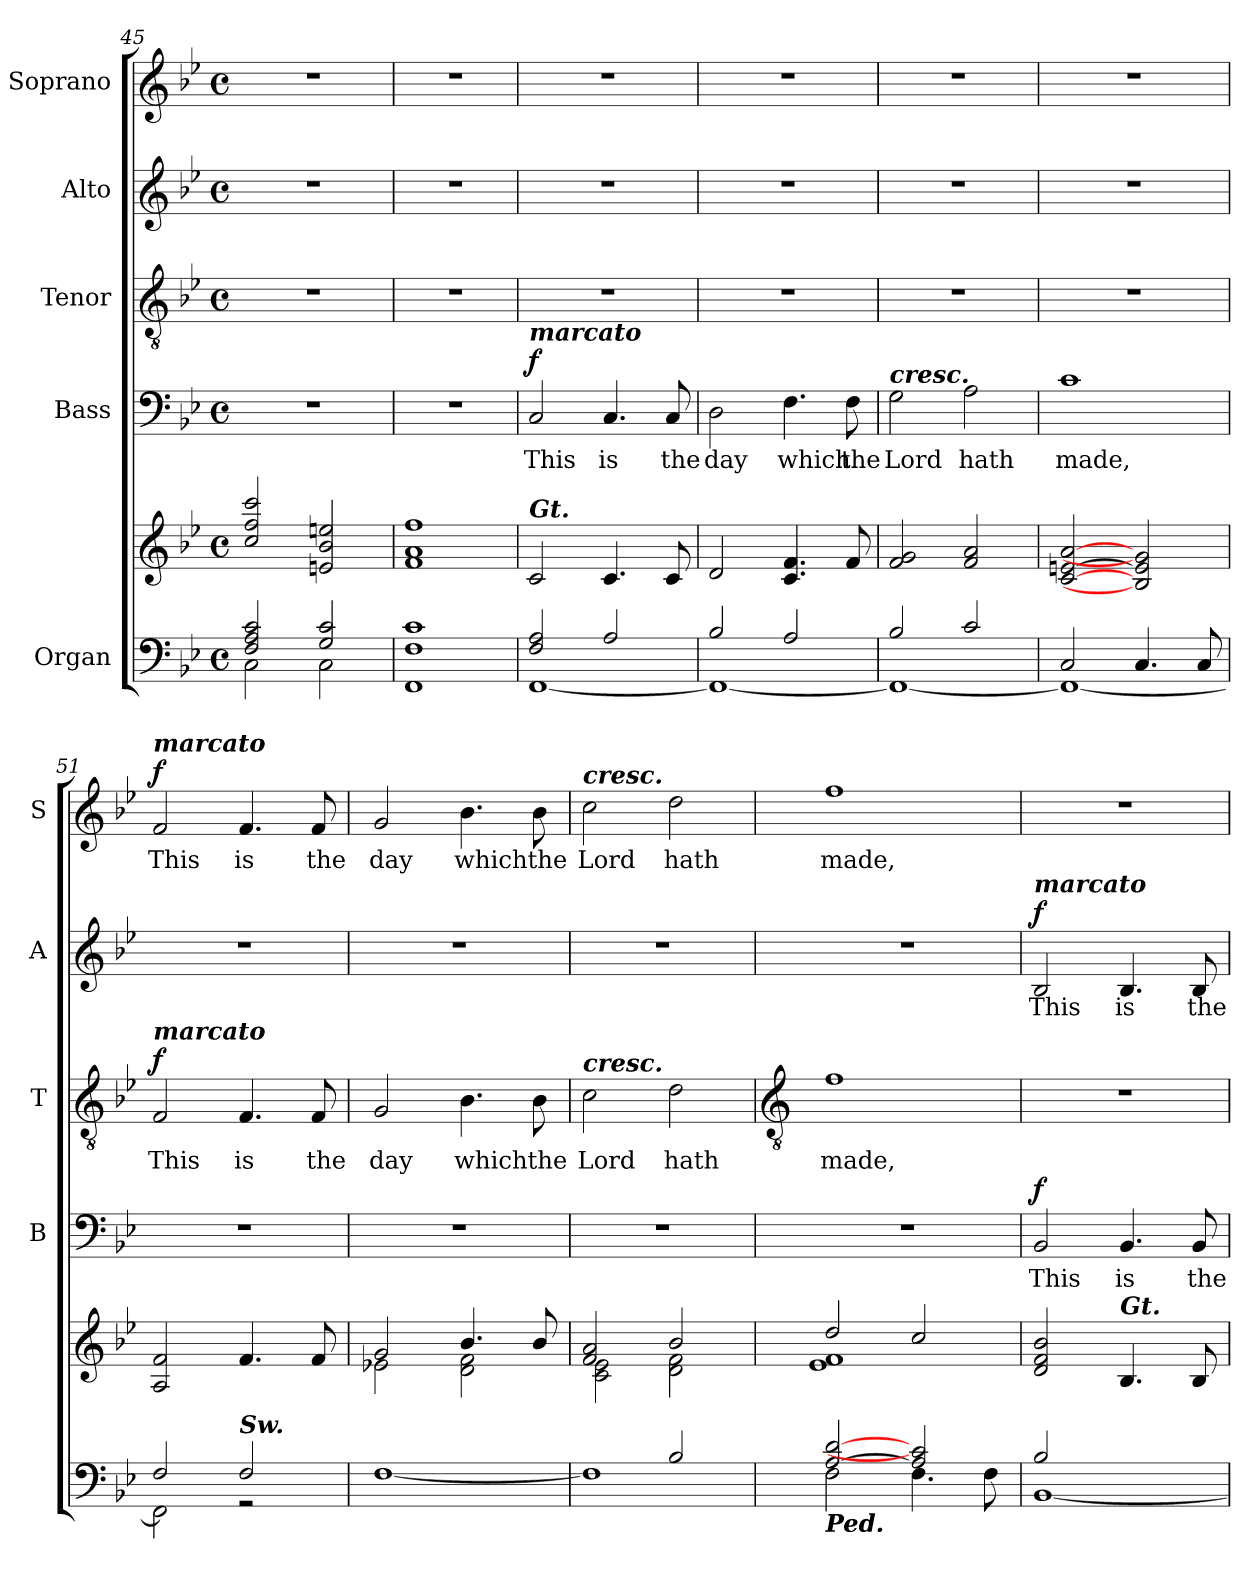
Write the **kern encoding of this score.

**kern	**kern	**dynam	**kern	**text	**dynam	**kern	**text	**dynam	**kern	**text	**dynam	**kern	**text	**dynam
*part5	*part5	*part5	*part4	*part4	*part4	*part3	*part3	*part3	*part2	*part2	*part2	*part1	*part1	*part1
*staff6	*staff5	*staff5/6	*staff4	*staff4	*staff4	*staff3	*staff3	*staff3	*staff2	*staff2	*staff2	*staff1	*staff1	*staff1
*I"Organ	*	*	*I"Bass	*	*	*I"Tenor	*	*	*I"Alto	*	*	*I"Soprano	*	*
*	*	*	*I'B	*	*	*I'T	*	*	*I'A	*	*	*I'S	*	*
!!LO:LB:g=z
*clefF4	*clefG2	*	*clefF4	*	*	*clefGv2	*	*	*clefG2	*	*	*clefG2	*	*
*k[b-e-]	*k[b-e-]	*	*k[b-e-]	*	*	*k[b-e-]	*	*	*k[b-e-]	*	*	*k[b-e-]	*	*
*B-:	*B-:	*	*B-:	*	*	*B-:	*	*	*B-:	*	*	*B-:	*	*
*M4/4	*M4/4	*	*M4/4	*	*	*M4/4	*	*	*M4/4	*	*	*M4/4	*	*
*met(c)	*met(c)	*	*met(c)	*	*	*met(c)	*	*	*met(c)	*	*	*met(c)	*	*
=45	=45	=45	=45	=45	=45	=45	=45	=45	=45	=45	=45	=45	=45	=45
*^	*^	*	*	*	*	*	*	*	*	*	*	*	*	*
2F/ 2A/ 2c/	2C\	2cc 2ff 2ccc	1ryy	.	1r	.	.	1r	.	.	1r	.	.	1r	.	.
2G/ 2c/	2C\	2en 2b- 2een	.	.	.	.	.	.	.	.	.	.	.	.	.	.
=46	=46	=46	=46	=46	=46	=46	=46	=46	=46	=46	=46	=46	=46	=46	=46	=46
1F/ 1c/	1FF\	1f 1a 1ff	1ryy	.	1r	.	.	1r	.	.	1r	.	.	1r	.	.
=47	=47	=47	=47	=47	=47	=47	=47	=47	=47	=47	=47	=47	=47	=47	=47	=47
!	!	!	!	!	!LO:TX:a:Bi:t=marcato	!	!	!	!	!	!	!	!	!	!	!
!	!	!LO:TX:a:Bi:t=Gt.	!	!	!	!	!	!	!	!	!	!	!	!	!	!
!	!	!	!	!LO:DY:b=2	!	!LO:LY:b	!	!	!	!	!	!	!	!	!	!
!	!	!	!	!LO:DY:n=1:b=2	!	!	!	!	!	!	!	!	!	!	!	!
!	!	!	!	!LO:DY:n=2:b	!	!	!LO:DY:b	!	!	!	!	!	!	!	!	!
2F/ 2A/	[1FF\	2c	1ryy	mf mf mf	2C	This	f	1r	.	.	1r	.	.	1r	.	.
!	!	!	!	!	!	!LO:LY:b	!	!	!	!	!	!	!	!	!	!
2A/	.	4.c	.	.	4.C	is	.	.	.	.	.	.	.	.	.	.
!	!	!	!	!	!	!LO:LY:b	!	!	!	!	!	!	!	!	!	!
.	.	8c	.	.	8C	the	.	.	.	.	.	.	.	.	.	.
=48	=48	=48	=48	=48	=48	=48	=48	=48	=48	=48	=48	=48	=48	=48	=48	=48
!	!	!	!	!	!	!LO:LY:b	!	!	!	!	!	!	!	!	!	!
2B-/	1FF\_	2d	1ryy	.	2D	day	.	1r	.	.	1r	.	.	1r	.	.
!	!	!	!	!	!	!LO:LY:b	!	!	!	!	!	!	!	!	!	!
2A/	.	4.c 4.f	.	.	4.F	which	.	.	.	.	.	.	.	.	.	.
!	!	!	!	!	!	!LO:LY:b	!	!	!	!	!	!	!	!	!	!
.	.	8f	.	.	8F	the	.	.	.	.	.	.	.	.	.	.
=49	=49	=49	=49	=49	=49	=49	=49	=49	=49	=49	=49	=49	=49	=49	=49	=49
!	!	!	!	!	!LO:TX:a:Bi:t=cresc.	!	!	!	!	!	!	!	!	!	!	!
!	!	!	!	!	!	!LO:LY:b	!	!	!	!	!	!	!	!	!	!
2B-/	1FF\_	2f 2g	1ryy	.	2G	Lord	.	1r	.	.	1r	.	.	1r	.	.
!	!	!	!	!	!	!LO:LY:b	!	!	!	!	!	!	!	!	!	!
2c/	.	2f 2a	.	.	2A	hath	.	.	.	.	.	.	.	.	.	.
=50	=50	=50	=50	=50	=50	=50	=50	=50	=50	=50	=50	=50	=50	=50	=50	=50
!	!	!	!	!	!	!LO:LY:b	!	!	!	!	!	!	!	!	!	!
2C/	1FF\_	[2c [2en [2a	1ryy	.	1c	made,	.	1r	.	.	1r	.	.	1r	.	.
4.C/	.	2B-] 2e] 2g]	.	.	.	.	.	.	.	.	.	.	.	.	.	.
8C/	.	.	.	.	.	.	.	.	.	.	.	.	.	.	.	.
=51	=51	=51	=51	=51	=51	=51	=51	=51	=51	=51	=51	=51	=51	=51	=51	=51
!	!	!	!	!	!	!	!	!	!	!	!	!	!	!LO:TX:a:Bi:t=marcato	!	!
!	!	!	!	!	!	!	!	!LO:TX:a:Bi:t=marcato	!	!	!	!	!	!	!	!
!	!	!	!	!	!	!	!	!	!LO:LY:b	!LO:DY:b	!	!	!	!	!LO:LY:b	!LO:DY:b
2F/	2FF\]	2A 2f	1ryy	.	1r	.	.	2F	This	f	1r	.	.	2f	This	f
!	!	!LO:TX:b:Bi:t=Sw.	!	!	!	!	!	!	!	!	!	!	!	!	!	!
!	!	!	!	!	!	!	!	!	!LO:LY:b	!	!	!	!	!	!LO:LY:b	!
2F/	2r	4.f	.	.	.	.	.	4.F	is	.	.	.	.	4.f	is	.
!	!	!	!	!	!	!	!	!	!LO:LY:b	!	!	!	!	!	!LO:LY:b	!
.	.	8f	.	.	.	.	.	8F	the	.	.	.	.	8f	the	.
=52	=52	=52	=52	=52	=52	=52	=52	=52	=52	=52	=52	=52	=52	=52	=52	=52
!	!	!	!	!	!	!	!	!	!LO:LY:b	!	!	!	!	!	!LO:LY:b	!
1ryy	[1F\	2g	2e-X\	.	1r	.	.	2G	day	.	1r	.	.	2g	day	.
!	!	!	!	!	!	!	!	!	!LO:LY:b	!	!	!	!	!	!LO:LY:b	!
.	.	4.b-/	2d\ 2f\	.	.	.	.	4.B-	which	.	.	.	.	4.b-	which	.
!	!	!	!	!	!	!	!	!	!LO:LY:b	!	!	!	!	!	!LO:LY:b	!
.	.	8b-/	.	.	.	.	.	8B-	the	.	.	.	.	8b-	the	.
=53	=53	=53	=53	=53	=53	=53	=53	=53	=53	=53	=53	=53	=53	=53	=53	=53
!	!	!	!	!	!	!	!	!	!	!	!	!	!	!LO:TX:a:Bi:t=cresc.	!	!
!	!	!	!	!	!	!	!	!LO:TX:a:Bi:t=cresc.	!	!	!	!	!	!	!	!
!	!	!	!	!	!	!	!	!	!LO:LY:b	!	!	!	!	!	!LO:LY:b	!
2ryy	1F\]	2f 2a	2c\ 2e-\	.	1r	.	.	2c	Lord	.	1r	.	.	2cc	Lord	.
!	!	!	!	!	!	!	!	!	!LO:LY:b	!	!	!	!	!	!LO:LY:b	!
2B-/	.	2b-/	2d\ 2f\	.	.	.	.	2d	hath	.	.	.	.	2dd	hath	.
!!LO:LB:g=z
=54	=54	=54	=54	=54	=54	=54	=54	=54	=54	=54	=54	=54	=54	=54	=54	=54
*	*	*	*	*	*	*	*	*clefGv2	*	*	*	*	*	*	*	*
!LO:TX:b:Bi:t=Ped.	!	!	!	!	!	!	!	!	!	!	!	!	!	!	!	!
!	!	!	!	!	!	!	!	!	!LO:LY:b	!	!	!	!	!	!LO:LY:b	!
[2A/ [2d/	2F\	2dd/	1e-\ 1f\	.	1r	.	.	1f	made,	.	1r	.	.	1ff	made,	.
2A/] 2c/]	4.F\	2cc/	.	.	.	.	.	.	.	.	.	.	.	.	.	.
.	8F\	.	.	.	.	.	.	.	.	.	.	.	.	.	.	.
=55	=55	=55	=55	=55	=55	=55	=55	=55	=55	=55	=55	=55	=55	=55	=55	=55
!	!	!	!	!	!	!	!	!	!	!	!LO:TX:a:Bi:t=marcato	!	!	!	!	!
!	!	!	!	!	!	!LO:LY:b	!LO:DY:b	!	!	!	!	!LO:LY:b	!LO:DY:b	!	!	!
2B-/	[1BB-\	2d 2f 2b-	1ryy	.	2BB-	This	f	1r	.	.	2B-	This	f	1r	.	.
!	!	!LO:TX:a:Bi:t=Gt.	!	!	!	!	!	!	!	!	!	!	!	!	!	!
!	!	!	!	!	!	!LO:LY:b	!	!	!	!	!	!LO:LY:b	!	!	!	!
2ryy	.	4.B-	.	.	4.BB-	is	.	.	.	.	4.B-	is	.	.	.	.
!	!	!	!	!	!	!LO:LY:b	!	!	!	!	!	!LO:LY:b	!	!	!	!
.	.	8B-	.	.	8BB-	the	.	.	.	.	8B-	the	.	.	.	.
*v	*v	*	*	*	*	*	*	*	*	*	*	*	*	*	*	*
*	*v	*v	*	*	*	*	*	*	*	*	*	*	*	*	*
=	=	=	=	=	=	=	=	=	=	=	=	=	=	=
*-	*-	*-	*-	*-	*-	*-	*-	*-	*-	*-	*-	*-	*-	*-
